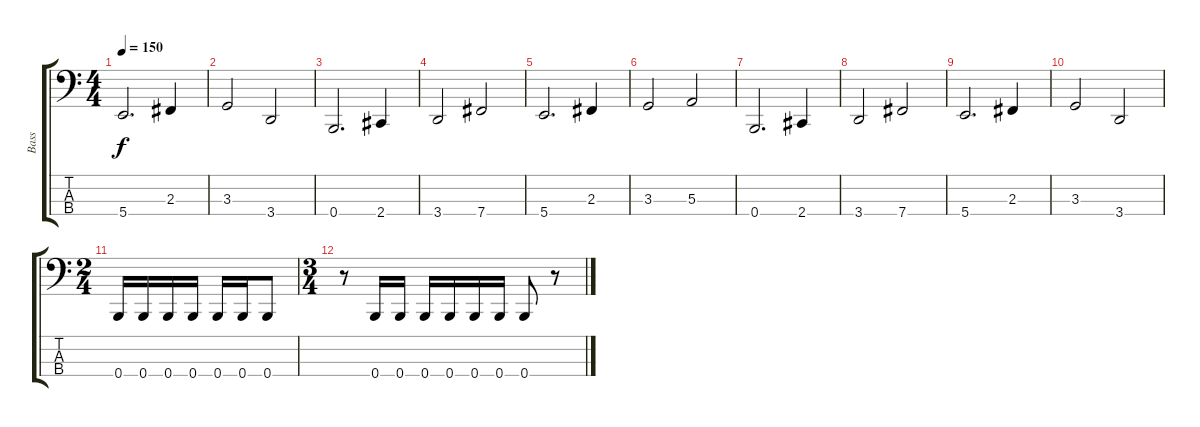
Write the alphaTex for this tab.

\track ("Bass" "Bass") {instrument electricbasspick}
\staff {score tabs}
\tuning (D2 A1 E1 B0) {hide}
\ts (4 4)
\tempo 150
\clef f4
\ks c
5.4.2{d dy f} 2.3.4 |
3.3.2 3.4.2 |
0.4.2{d} 2.4.4 |
3.4.2 7.4.2 |
5.4.2{d} 2.3.4 |
3.3.2 5.3.2 |
0.4.2{d} 2.4.4 |
3.4.2 7.4.2 |
5.4.2{d} 2.3.4 |
3.3.2 3.4.2 |
\ts (2 4)
0.4.16 0.4.16 0.4.16 0.4.16 0.4.16 0.4.16 0.4.8 |
\ts (3 4)
r.8 0.4.16 0.4.16 0.4.16 0.4.16 0.4.16 0.4.16 0.4.8 r.8
